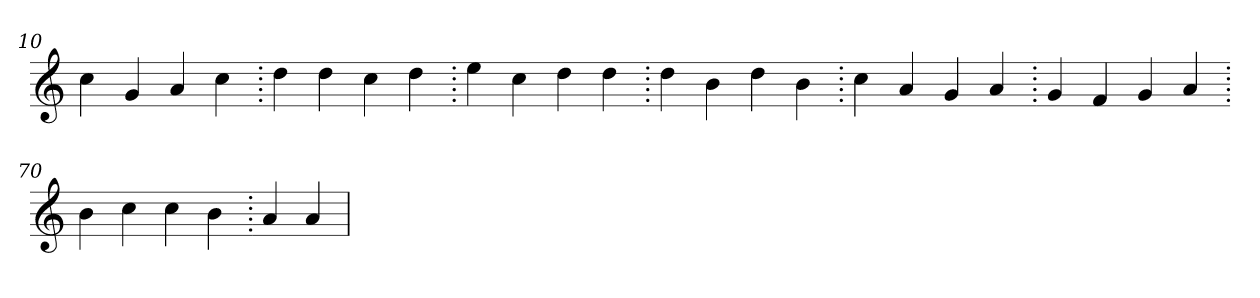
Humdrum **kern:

**kern
*part1
*staff1
*clefG2
=10.
4cc
4g
4a
4cc
=20.
4dd
4dd
4cc
4dd
=30.
4ee
4cc
4dd
4dd
=40.
4dd
4b
4dd
4b
=50.
4cc
4a
4g
4a
=60.
4g
4f
4g
4a
=70.
4b
4cc
4cc
4b
=80.
4a
4a
=
*-
